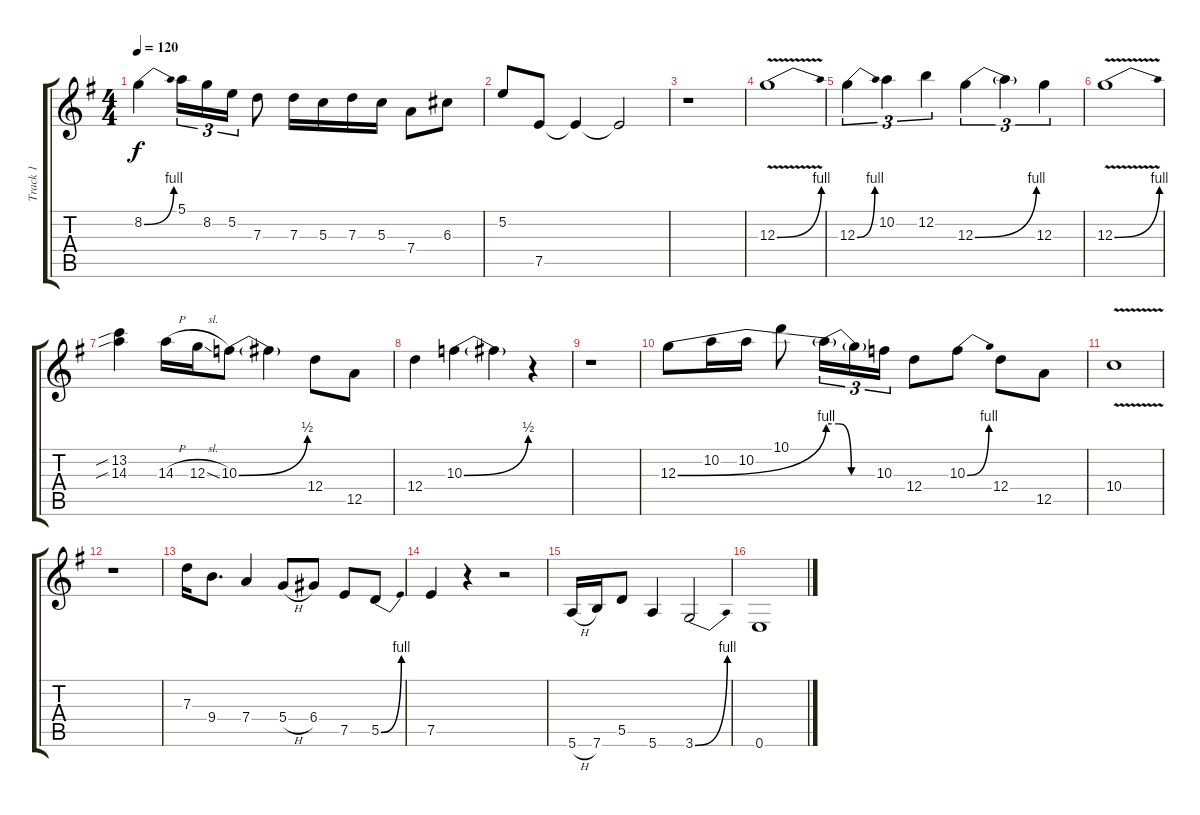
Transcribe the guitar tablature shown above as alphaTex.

\track ("Track 1" "Track 1") {instrument distortionguitar}
\staff {score tabs}
\tuning (E4 B3 G3 D3 A2 E2) {hide}
\ts (4 4)
\tempo 120
\clef g2
\ks g
8.2{be (bend 0 0 60 4)}.4{dy f} 5.1.16{tu (3 2)} 8.2.16{tu (3 2)} 5.2.16{tu (3 2)} 7.3.8 7.3.16 5.3.16 7.3.16 5.3.16 7.4.8 6.3.8 |
5.2.8 7.5.8 7.5{t}.4 7.5{t}.2 |
r.1 |
12.3{be (bend 0 0 60 4) v}.1 |
12.3{be (bend 0 0 60 4)}.4{tu (3 2)} 10.2.4{tu (3 2)} 12.2.4{tu (3 2)} 12.3{be (bend 0 0 60 4)}.4{tu (3 2)} 12.3{t}.4{tu (3 2)} 12.3.4{tu (3 2)} |
12.3{be (bend 0 0 60 4) v}.1 |
(13.2{sib} 14.3{sib}).4 14.3{h}.16 12.3{sl}.16 10.3{be (bend 0 0 60 2)}.8 10.3{t}.4 12.4.8 12.5.8 |
12.4.4 10.3{be (bend 0 0 60 2)}.4 10.3{t}.4 r.4 |
r.1 |
12.3{be (bend 0 0 60 4)}.8 10.2.16 10.2.16 10.1.8 12.3{be (custom 0 4 15 4 30 0 60 0) t}.16{tu (3 2)} 12.3{t}.16{tu (3 2)} 10.3.16{tu (3 2)} 12.4.8 10.3{be (bend 0 0 60 4)}.8 12.4.8 12.5.8 |
10.4{v}.1 |
r.1 |
7.3.16 9.4.8{d} 7.4.4 5.4{h}.8 6.4.8 7.5.8 5.5{be (bend 0 0 60 4)}.8 |
7.5.4 r.4 r.2 |
5.6{h}.16 7.6.16 5.5.8 5.6.4 3.6{be (bend 0 0 60 4)}.2 |
0.6.1
